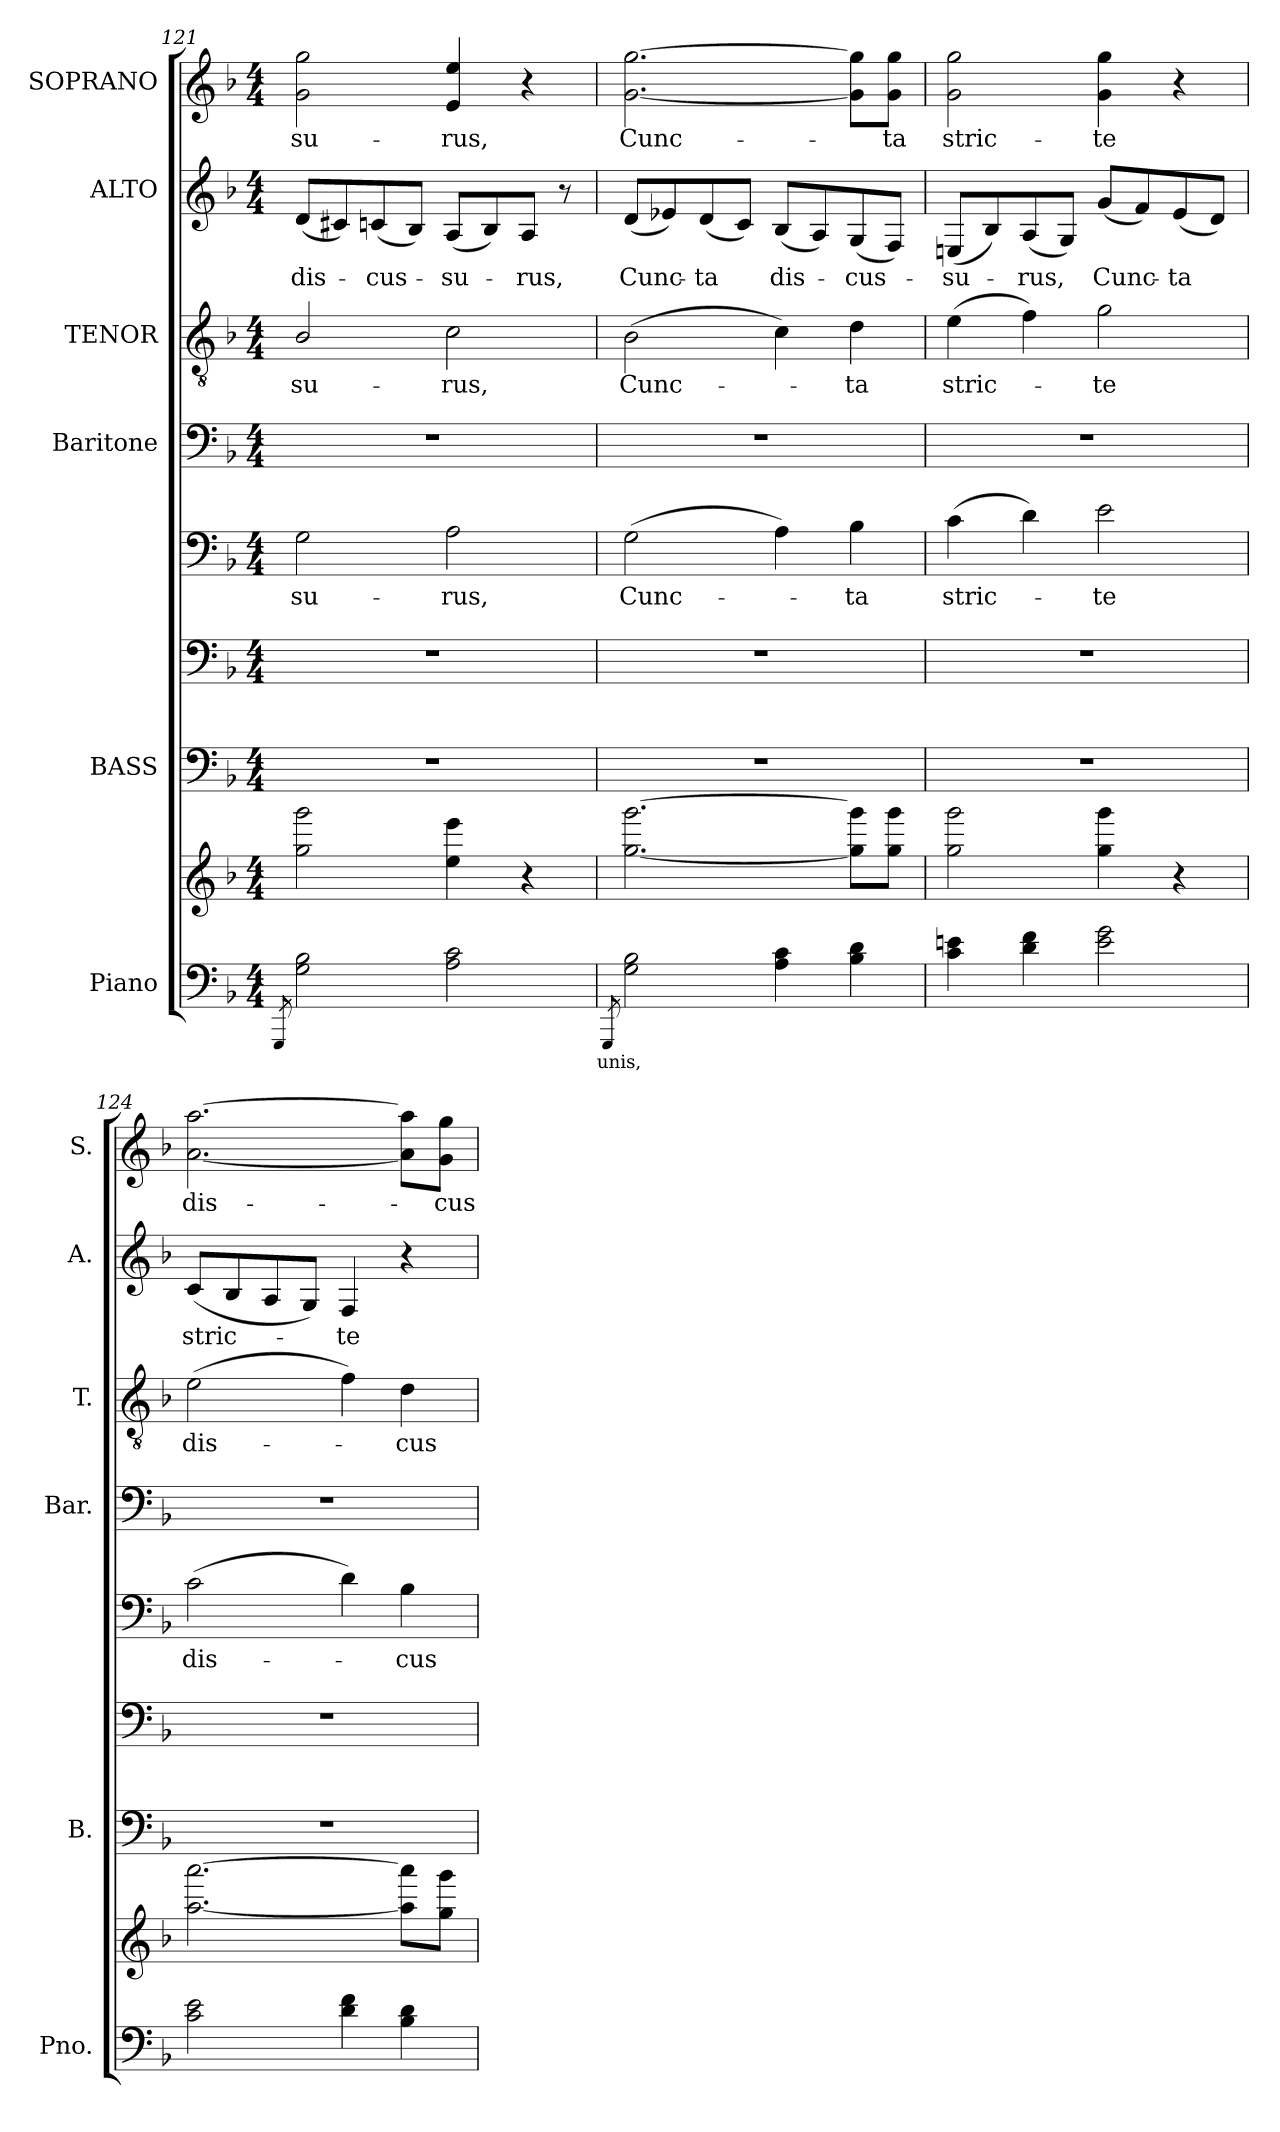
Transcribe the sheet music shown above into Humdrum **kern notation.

**kern	**text	**kern	**kern	**kern	**kern	**text	**kern	**kern	**text	**kern	**text	**kern	**text
*part6	*part6	*part6	*part5	*part5	*part5	*part5	*part4	*part3	*part3	*part2	*part2	*part1	*part1
*staff9	*staff9	*staff8	*staff7	*staff6	*staff5	*staff5	*staff4	*staff3	*staff3	*staff2	*staff2	*staff1	*staff1
*I"Piano	*	*	*I"BASS	*	*	*	*I"Baritone	*I"TENOR	*	*I"ALTO	*	*I"SOPRANO	*
*I'Pno.	*	*	*I'B.	*	*	*	*I'Bar.	*I'T.	*	*I'A.	*	*I'S.	*
*clefF4	*	*clefG2	*clefF4	*clefF4	*clefF4	*	*clefF4	*clefGv2	*	*clefG2	*	*clefG2	*
*	*	*	*	*	*	*	*	*ITrd7c12	*	*	*	*	*
*k[b-]	*	*k[b-]	*k[b-]	*k[b-]	*k[b-]	*	*k[b-]	*k[b-]	*	*k[b-]	*	*k[b-]	*
*F:	*	*F:	*F:	*F:	*F:	*	*F:	*F:	*	*F:	*	*F:	*
*M4/4	*	*M4/4	*M4/4	*M4/4	*M4/4	*	*M4/4	*M4/4	*	*M4/4	*	*M4/4	*
=121	=121	=121	=121	=121	=121	=121	=121	=121	=121	=121	=121	=121	=121
8qGGGi/	.	.	.	.	.	.	.	.	.	.	.	.	.
!	!	!	!	!	!	!LO:LY:b:color=#000000	!	!	!	!	!	!	!
!	!	!	!	!	!	!	!	!	!LO:LY:b:color=#000000	!	!	!	!
!	!	!	!	!	!	!	!	!	!	!	!LO:LY:b:color=#000000	!	!
!	!	!	!	!	!	!	!	!	!	!	!	!	!LO:LY:b:color=#000000
2Gi\ 2B-i	.	2ggi\ 2gggi	1r	1r	2Gi\	-su-	1r	2BB-i/	-su-	(8di/L	dis-	2gi\ 2ggi	-su-
.	.	.	.	.	.	.	.	.	.	8c#Xi/)	.	.	.
!	!	!	!	!	!	!	!	!	!	!	!LO:LY:b:color=#000000	!	!
.	.	.	.	.	.	.	.	.	.	(8cni/	-cus-	.	.
.	.	.	.	.	.	.	.	.	.	8B-i/J)	.	.	.
!	!	!	!	!	!	!LO:LY:b:color=#000000	!	!	!	!	!	!	!
!	!	!	!	!	!	!	!	!	!LO:LY:b:color=#000000	!	!	!	!
!	!	!	!	!	!	!	!	!	!	!	!LO:LY:b:color=#000000	!	!
!	!	!	!	!	!	!	!	!	!	!	!	!	!LO:LY:b:color=#000000
2Ai\ 2ci	.	4eei\ 4eeei	.	.	2Ai\	-rus,	.	2Ci\	-rus,	(8Ai/L	-su-	4ei/ 4eei	-rus,
.	.	.	.	.	.	.	.	.	.	8B-i/)	.	.	.
!	!	!	!	!	!	!	!	!	!	!	!LO:LY:b:color=#000000	!	!
.	.	4r	.	.	.	.	.	.	.	8Ai/J	-rus,	4r	.
.	.	.	.	.	.	.	.	.	.	8r	.	.	.
!!LO:LB:g=z
=122	=122	=122	=122	=122	=122	=122	=122	=122	=122	=122	=122	=122	=122
!	!LO:LY:b:color=#000000	!	!	!	!	!	!	!	!	!	!	!	!
8qGGGi/	unis,	.	.	.	.	.	.	.	.	.	.	.	.
!	!	!	!	!	!	!LO:LY:b:color=#000000	!	!	!	!	!	!	!
!	!	!	!	!	!	!	!	!	!LO:LY:b:color=#000000	!	!	!	!
!	!	!	!	!	!	!	!	!	!	!	!LO:LY:b:color=#000000	!	!
!	!	!	!	!	!	!	!	!	!	!	!	!	!LO:LY:b:color=#000000
2Gi\ 2B-i	.	[2.ggi\ [2.gggi	1r	1r	(2Gi\	Cunc-	1r	(2BB-i\	Cunc-	(8di/L	Cunc-	[2.gi\ [2.ggi	Cunc-
.	.	.	.	.	.	.	.	.	.	8e-Xi/)	.	.	.
!	!	!	!	!	!	!	!	!	!	!	!LO:LY:b:color=#000000	!	!
.	.	.	.	.	.	.	.	.	.	(8di/	-ta	.	.
.	.	.	.	.	.	.	.	.	.	8ci/J)	.	.	.
!	!	!	!	!	!	!	!	!	!	!	!LO:LY:b:color=#000000	!	!
4Ai\ 4ci	.	.	.	.	4Ai\)	.	.	4Ci\)	.	(8B-i/L	dis-	.	.
.	.	.	.	.	.	.	.	.	.	8Ai/)	.	.	.
!	!	!	!	!	!	!LO:LY:b:color=#000000	!	!	!	!	!	!	!
!	!	!	!	!	!	!	!	!	!LO:LY:b:color=#000000	!	!	!	!
!	!	!	!	!	!	!	!	!	!	!	!LO:LY:b:color=#000000	!	!
4B-i\ 4di	.	8ggi\] 8gggi]L	.	.	4B-i\	-ta	.	4Di\	-ta	(8Gi/	-cus-	8gi\] 8ggi]L	.
!	!	!	!	!	!	!	!	!	!	!	!	!	!LO:LY:b:color=#000000
.	.	8ggi\ 8gggiJ	.	.	.	.	.	.	.	8Fi/J)	.	8gi\ 8ggiJ	-ta
=123	=123	=123	=123	=123	=123	=123	=123	=123	=123	=123	=123	=123	=123
!	!	!	!	!	!	!LO:LY:b:color=#000000	!	!	!	!	!	!	!
!	!	!	!	!	!	!	!	!	!LO:LY:b:color=#000000	!	!	!	!
!	!	!	!	!	!	!	!	!	!	!	!LO:LY:b:color=#000000	!	!
!	!	!	!	!	!	!	!	!	!	!	!	!	!LO:LY:b:color=#000000
4ci\ 4eni	.	2ggi\ 2gggi	1r	1r	(4ci\	stric-	1r	(4Ei\	stric-	(8Eni/L	-su-	2gi\ 2ggi	stric-
.	.	.	.	.	.	.	.	.	.	8B-i/)	.	.	.
!	!	!	!	!	!	!	!	!	!	!	!LO:LY:b:color=#000000	!	!
4di\ 4fi	.	.	.	.	4di\)	.	.	4Fi\)	.	(8Ai/	-rus,	.	.
.	.	.	.	.	.	.	.	.	.	8Gi/J)	.	.	.
!	!	!	!	!	!	!LO:LY:b:color=#000000	!	!	!	!	!	!	!
!	!	!	!	!	!	!	!	!	!LO:LY:b:color=#000000	!	!	!	!
!	!	!	!	!	!	!	!	!	!	!	!LO:LY:b:color=#000000	!	!
!	!	!	!	!	!	!	!	!	!	!	!	!	!LO:LY:b:color=#000000
2ei\ 2gi	.	4ggi\ 4gggi	.	.	2ei\	-te	.	2Gi\	-te	(8gi/L	Cunc-	4gi\ 4ggi	-te
.	.	.	.	.	.	.	.	.	.	8fi/)	.	.	.
!	!	!	!	!	!	!	!	!	!	!	!LO:LY:b:color=#000000	!	!
.	.	4r	.	.	.	.	.	.	.	(8ei/	-ta	4r	.
.	.	.	.	.	.	.	.	.	.	8di/J)	.	.	.
=124	=124	=124	=124	=124	=124	=124	=124	=124	=124	=124	=124	=124	=124
!	!	!	!	!	!	!LO:LY:b:color=#000000	!	!	!	!	!	!	!
!	!	!	!	!	!	!	!	!	!LO:LY:b:color=#000000	!	!	!	!
!	!	!	!	!	!	!	!	!	!	!	!LO:LY:b:color=#000000	!	!
!	!	!	!	!	!	!	!	!	!	!	!	!	!LO:LY:b:color=#000000
2ci\ 2ei	.	[2.aai\ [2.aaai	1r	1r	(2ci\	dis-	1r	(2Ei\	dis-	(8ci/L	stric-	[2.ai\ [2.aai	dis-
.	.	.	.	.	.	.	.	.	.	8B-i/	.	.	.
.	.	.	.	.	.	.	.	.	.	8Ai/	.	.	.
.	.	.	.	.	.	.	.	.	.	8Gi/J)	.	.	.
!	!	!	!	!	!	!	!	!	!	!	!LO:LY:b:color=#000000	!	!
4di\ 4fi	.	.	.	.	4di\)	.	.	4Fi\)	.	4Fi/	-te	.	.
!	!	!	!	!	!	!LO:LY:b:color=#000000	!	!	!	!	!	!	!
!	!	!	!	!	!	!	!	!	!LO:LY:b:color=#000000	!	!	!	!
4B-i\ 4di	.	8aai\] 8aaai]L	.	.	4B-i\	-cus-	.	4Di\	-cus-	4r	.	8ai\] 8aai]L	.
!	!	!	!	!	!	!	!	!	!	!	!	!	!LO:LY:b:color=#000000
.	.	8ggi\ 8gggiJ	.	.	.	.	.	.	.	.	.	8gi\ 8ggiJ	-cus-
=	=	=	=	=	=	=	=	=	=	=	=	=	=
*-	*-	*-	*-	*-	*-	*-	*-	*-	*-	*-	*-	*-	*-
